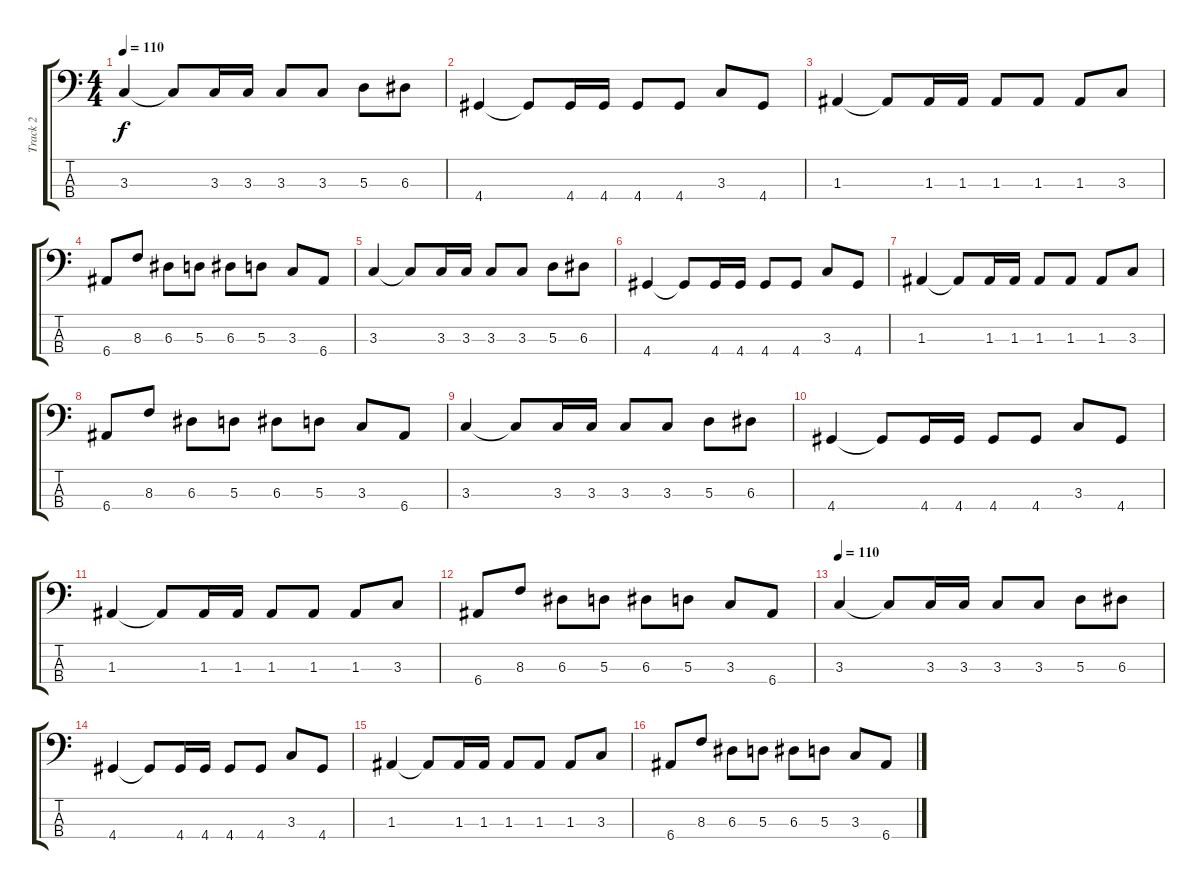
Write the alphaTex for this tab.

\track ("Track 2" "Track 2") {instrument electricbassfinger}
\staff {score tabs}
\tuning (G2 D2 A1 E1) {hide}
\ts (4 4)
\tempo 110
\clef f4
\ks c
3.3.4{dy f} 3.3{t}.8 3.3.16 3.3.16 3.3.8 3.3.8 5.3.8 6.3.8 |
4.4.4 4.4{t}.8 4.4.16 4.4.16 4.4.8 4.4.8 3.3.8 4.4.8 |
1.3.4 1.3{t}.8 1.3.16 1.3.16 1.3.8 1.3.8 1.3.8 3.3.8 |
6.4.8 8.3.8 6.3.8 5.3.8 6.3.8 5.3.8 3.3.8 6.4.8 |
3.3.4 3.3{t}.8 3.3.16 3.3.16 3.3.8 3.3.8 5.3.8 6.3.8 |
4.4.4 4.4{t}.8 4.4.16 4.4.16 4.4.8 4.4.8 3.3.8 4.4.8 |
1.3.4 1.3{t}.8 1.3.16 1.3.16 1.3.8 1.3.8 1.3.8 3.3.8 |
6.4.8 8.3.8 6.3.8 5.3.8 6.3.8 5.3.8 3.3.8 6.4.8 |
3.3.4 3.3{t}.8 3.3.16 3.3.16 3.3.8 3.3.8 5.3.8 6.3.8 |
4.4.4 4.4{t}.8 4.4.16 4.4.16 4.4.8 4.4.8 3.3.8 4.4.8 |
1.3.4 1.3{t}.8 1.3.16 1.3.16 1.3.8 1.3.8 1.3.8 3.3.8 |
6.4.8 8.3.8 6.3.8 5.3.8 6.3.8 5.3.8 3.3.8 6.4.8 |
\tempo 110
3.3.4 3.3{t}.8 3.3.16 3.3.16 3.3.8 3.3.8 5.3.8 6.3.8 |
4.4.4 4.4{t}.8 4.4.16 4.4.16 4.4.8 4.4.8 3.3.8 4.4.8 |
1.3.4 1.3{t}.8 1.3.16 1.3.16 1.3.8 1.3.8 1.3.8 3.3.8 |
6.4.8 8.3.8 6.3.8 5.3.8 6.3.8 5.3.8 3.3.8 6.4.8
